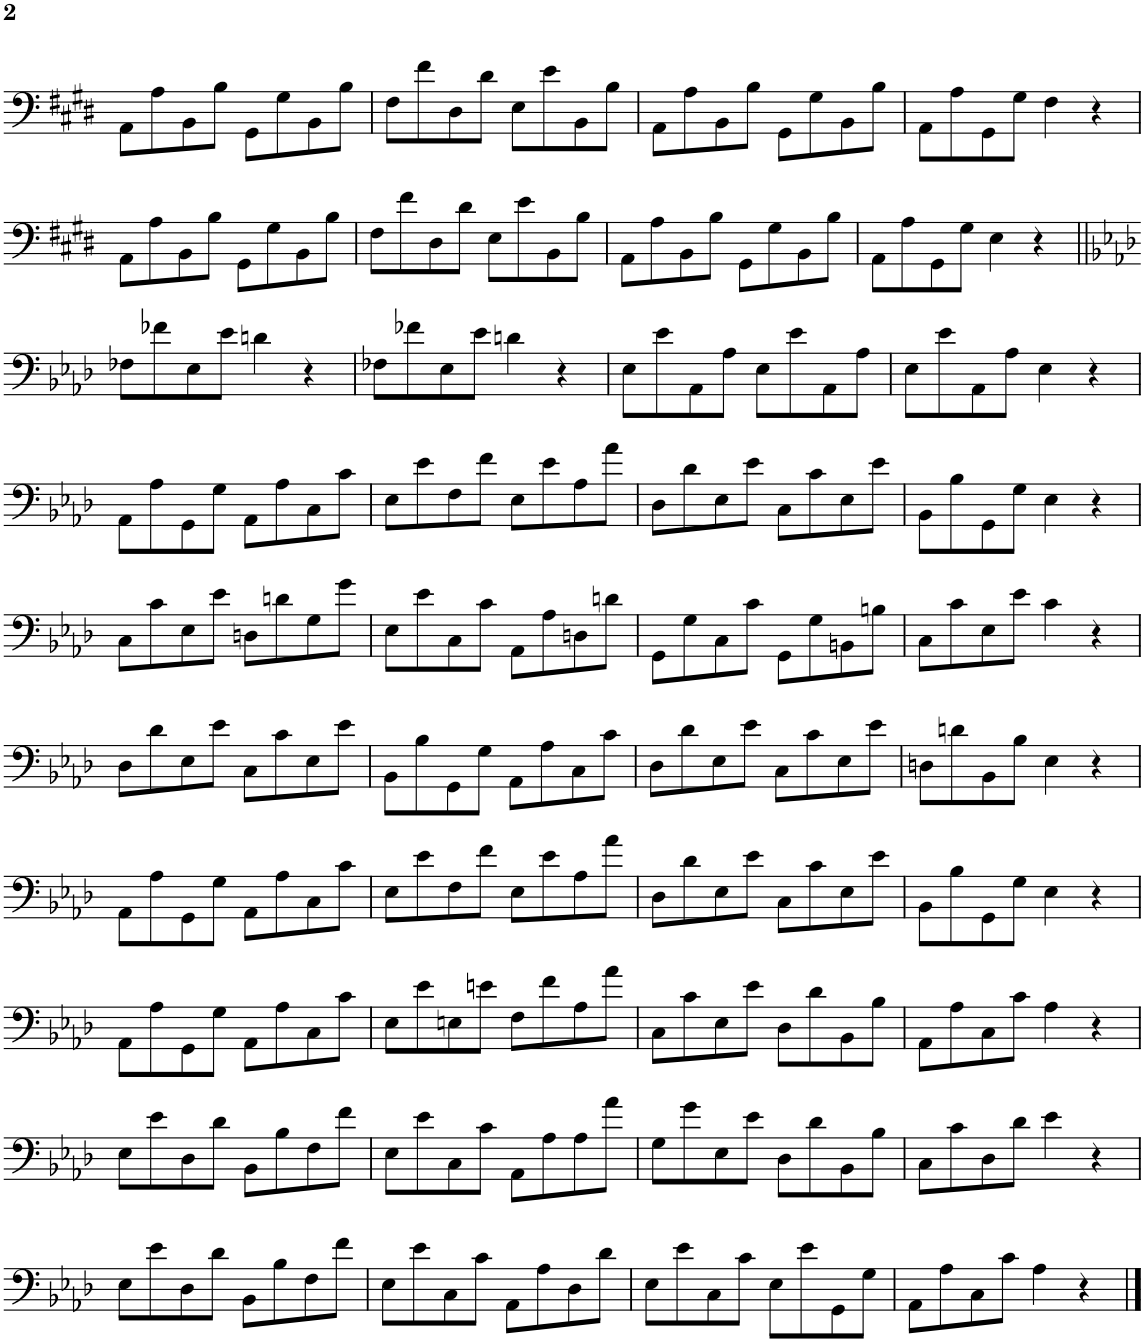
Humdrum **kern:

**kern
*part1
*staff1
*I"Trombone
*I'Tbn.
!!LO:PB:g=z
*clefF4
*k[f#c#g#d#]
*M4/4
*met(c)
=37
8AA\L
8A\
8BB\
8B\J
8GG#\L
8G#\
8BB\
8B\J
=38
8F#\L
8f#\
8D#\
8d#\J
8E\L
8e\
8BB\
8B\J
=39
8AA\L
8A\
8BB\
8B\J
8GG#\L
8G#\
8BB\
8B\J
=40
8AA\L
8A\
8GG#\
8G#\J
4F#\
4r
!!LO:LB:g=z
=41
8AA\L
8A\
8BB\
8B\J
8GG#\L
8G#\
8BB\
8B\J
=42
8F#\L
8f#\
8D#\
8d#\J
8E\L
8e\
8BB\
8B\J
=43
8AA\L
8A\
8BB\
8B\J
8GG#\L
8G#\
8BB\
8B\J
=44
8AA\L
8A\
8GG#\
8G#\J
4E\
4r
!!LO:LB:g=z
=45||
*k[b-e-a-d-]
8F-X\L
8f-X\
8E-\
8e-\J
4dn\
4r
=46
8F-X\L
8f-X\
8E-\
8e-\J
4dn\
4r
=47
8E-\L
8e-\
8AA-\
8A-\J
8E-\L
8e-\
8AA-\
8A-\J
=48
8E-\L
8e-\
8AA-\
8A-\J
4E-\
4r
!!LO:LB:g=z
=49
8AA-\L
8A-\
8GG\
8G\J
8AA-\L
8A-\
8C\
8c\J
=50
8E-\L
8e-\
8F\
8f\J
8E-\L
8e-\
8A-\
8a-\J
=51
8D-\L
8d-\
8E-\
8e-\J
8C\L
8c\
8E-\
8e-\J
=52
8BB-\L
8B-\
8GG\
8G\J
4E-\
4r
!!LO:LB:g=z
=53
8C\L
8c\
8E-\
8e-\J
8Dn\L
8dn\
8G\
8g\J
=54
8E-\L
8e-\
8C\
8c\J
8AA-\L
8A-\
8Dn\
8dn\J
=55
8GG\L
8G\
8C\
8c\J
8GG\L
8G\
8BBn\
8Bn\J
=56
8C\L
8c\
8E-\
8e-\J
4c\
4r
!!LO:LB:g=z
=57
8D-\L
8d-\
8E-\
8e-\J
8C\L
8c\
8E-\
8e-\J
=58
8BB-\L
8B-\
8GG\
8G\J
8AA-\L
8A-\
8C\
8c\J
=59
8D-\L
8d-\
8E-\
8e-\J
8C\L
8c\
8E-\
8e-\J
=60
8Dn\L
8dn\
8BB-\
8B-\J
4E-\
4r
!!LO:LB:g=z
=61
8AA-\L
8A-\
8GG\
8G\J
8AA-\L
8A-\
8C\
8c\J
=62
8E-\L
8e-\
8F\
8f\J
8E-\L
8e-\
8A-\
8a-\J
=63
8D-\L
8d-\
8E-\
8e-\J
8C\L
8c\
8E-\
8e-\J
=64
8BB-\L
8B-\
8GG\
8G\J
4E-\
4r
!!LO:LB:g=z
=65
8AA-\L
8A-\
8GG\
8G\J
8AA-\L
8A-\
8C\
8c\J
=66
8E-\L
8e-\
8En\
8en\J
8F\L
8f\
8A-\
8a-\J
=67
8C\L
8c\
8E-\
8e-\J
8D-\L
8d-\
8BB-\
8B-\J
=68
8AA-\L
8A-\
8C\
8c\J
4A-\
4r
!!LO:LB:g=z
=69
8E-\L
8e-\
8D-\
8d-\J
8BB-\L
8B-\
8F\
8f\J
=70
8E-\L
8e-\
8C\
8c\J
8AA-\L
8A-\
8A-\
8a-\J
=71
8G\L
8g\
8E-\
8e-\J
8D-\L
8d-\
8BB-\
8B-\J
=72
8C\L
8c\
8D-\
8d-\J
4e-\
4r
!!LO:LB:g=z
=73
8E-\L
8e-\
8D-\
8d-\J
8BB-\L
8B-\
8F\
8f\J
=74
8E-\L
8e-\
8C\
8c\J
8AA-\L
8A-\
8D-\
8d-\J
=75
8E-\L
8e-\
8C\
8c\J
8E-\L
8e-\
8GG\
8G\J
=76
8AA-\L
8A-\
8C\
8c\J
4A-\
4r
==
*-
